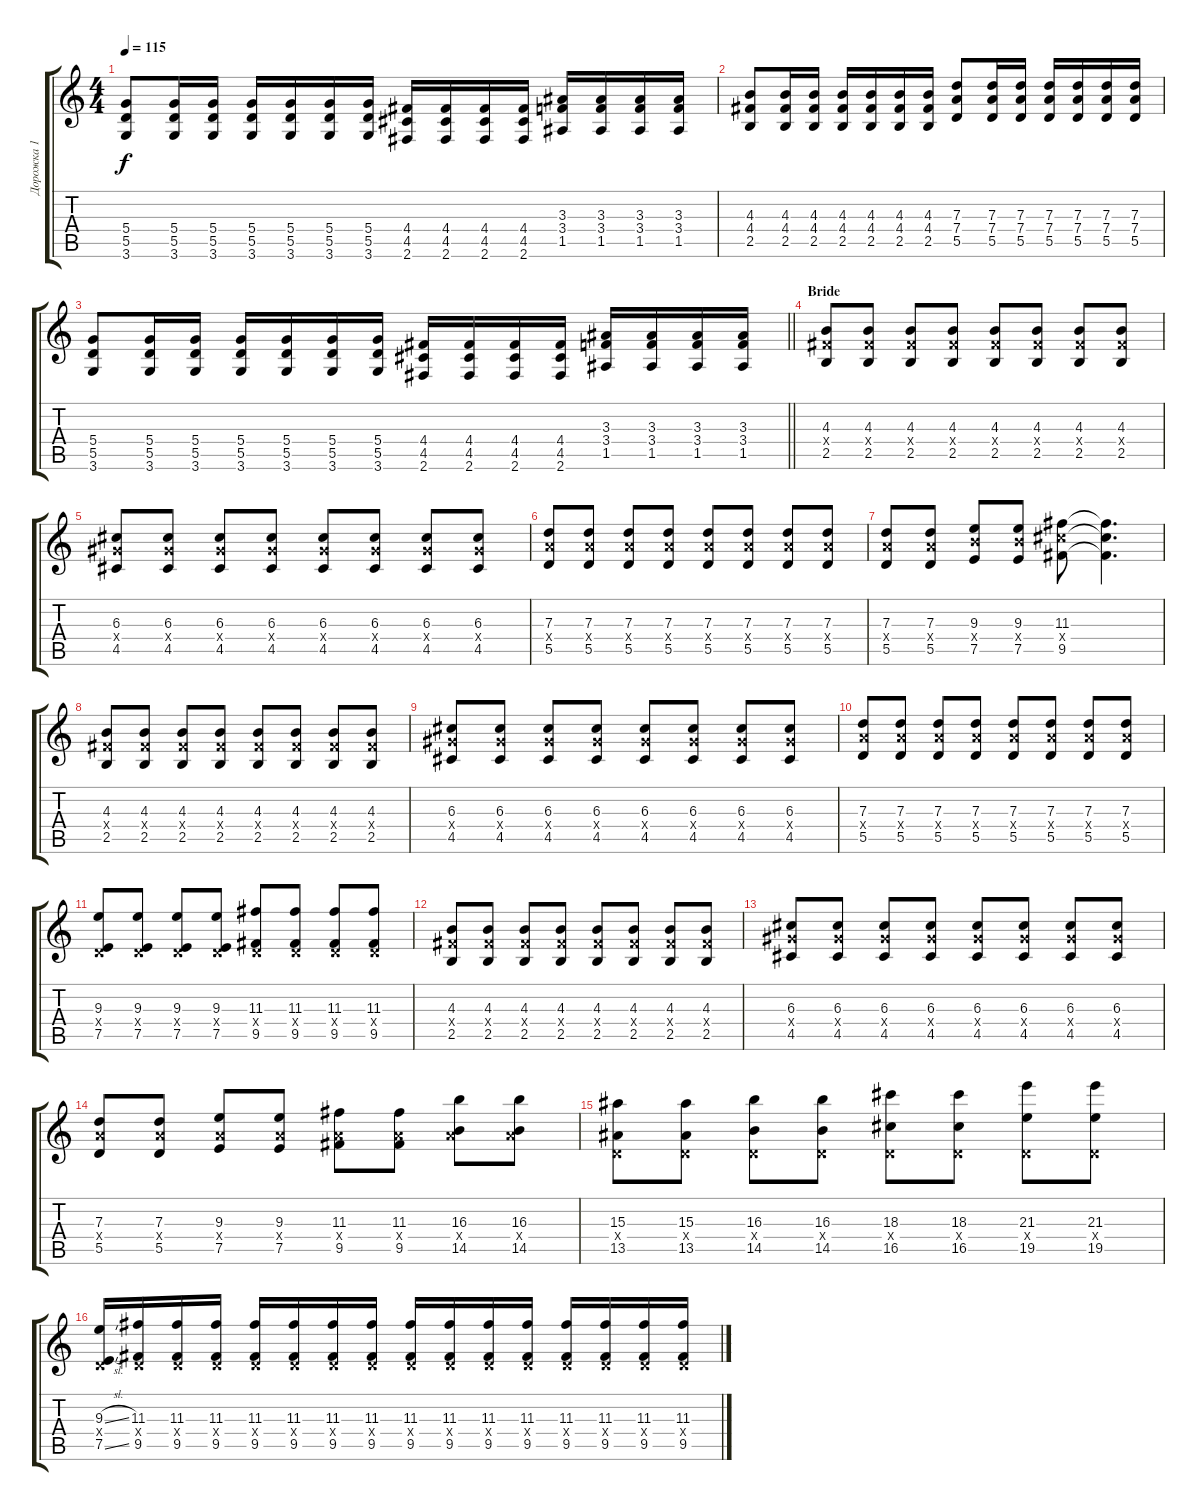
\track ("Дорожка 1" "Дорожка 1") {instrument distortionguitar}
\staff {score tabs}
\tuning (E4 B3 G3 D3 A2 E2) {hide}
\ts (4 4)
\tempo 115
\clef g2
\ks c
(5.4 5.5 3.6).8{dy f} (5.4 5.5 3.6).16 (5.4 5.5 3.6).16 (5.4 5.5 3.6).16 (5.4 5.5 3.6).16 (5.4 5.5 3.6).16 (5.4 5.5 3.6).16 (4.4 4.5 2.6).16 (4.4 4.5 2.6).16 (4.4 4.5 2.6).16 (4.4 4.5 2.6).16 (3.3 3.4 1.5).16 (3.3 3.4 1.5).16 (3.3 3.4 1.5).16 (3.3 3.4 1.5).16 |
(4.3 4.4 2.5).8{balance 8} (4.3 4.4 2.5).16 (4.3 4.4 2.5).16 (4.3 4.4 2.5).16 (4.3 4.4 2.5).16 (4.3 4.4 2.5).16 (4.3 4.4 2.5).16 (7.3 7.4 5.5).8 (7.3 7.4 5.5).16 (7.3 7.4 5.5).16 (7.3 7.4 5.5).16 (7.3 7.4 5.5).16 (7.3 7.4 5.5).16 (7.3 7.4 5.5).16 |
\barLineRight lightlight
(5.4 5.5 3.6).8 (5.4 5.5 3.6).16 (5.4 5.5 3.6).16 (5.4 5.5 3.6).16 (5.4 5.5 3.6).16 (5.4 5.5 3.6).16 (5.4 5.5 3.6).16 (4.4 4.5 2.6).16 (4.4 4.5 2.6).16 (4.4 4.5 2.6).16 (4.4 4.5 2.6).16 (3.3 3.4 1.5).16 (3.3 3.4 1.5).16 (3.3 3.4 1.5).16 (3.3 3.4 1.5).16 |
\section ("" "Bride")
(4.3 4.4{x} 2.5).8 (4.3 4.4{x} 2.5).8 (4.3 4.4{x} 2.5).8 (4.3 4.4{x} 2.5).8 (4.3 4.4{x} 2.5).8 (4.3 4.4{x} 2.5).8 (4.3 4.4{x} 2.5).8 (4.3 4.4{x} 2.5).8 |
(6.3 6.4{x} 4.5).8 (6.3 6.4{x} 4.5).8 (6.3 6.4{x} 4.5).8 (6.3 6.4{x} 4.5).8 (6.3 6.4{x} 4.5).8 (6.3 6.4{x} 4.5).8 (6.3 6.4{x} 4.5).8 (6.3 6.4{x} 4.5).8 |
(7.3 7.4{x} 5.5).8 (7.3 7.4{x} 5.5).8 (7.3 7.4{x} 5.5).8 (7.3 7.4{x} 5.5).8 (7.3 7.4{x} 5.5).8 (7.3 7.4{x} 5.5).8 (7.3 7.4{x} 5.5).8 (7.3 7.4{x} 5.5).8 |
(7.3 7.4{x} 5.5).8 (7.3 7.4{x} 5.5).8 (9.3 9.4{x} 7.5).8 (9.3 9.4{x} 7.5).8 (11.3 11.4{x} 9.5).8 (11.3{t} 11.4{t} 9.5{t}).4{d} |
(4.3 4.4{x} 2.5).8 (4.3 4.4{x} 2.5).8 (4.3 4.4{x} 2.5).8 (4.3 4.4{x} 2.5).8 (4.3 4.4{x} 2.5).8 (4.3 4.4{x} 2.5).8 (4.3 4.4{x} 2.5).8 (4.3 4.4{x} 2.5).8 |
(6.3 6.4{x} 4.5).8 (6.3 6.4{x} 4.5).8 (6.3 6.4{x} 4.5).8 (6.3 6.4{x} 4.5).8 (6.3 6.4{x} 4.5).8 (6.3 6.4{x} 4.5).8 (6.3 6.4{x} 4.5).8 (6.3 6.4{x} 4.5).8 |
(7.3 7.4{x} 5.5).8 (7.3 7.4{x} 5.5).8 (7.3 7.4{x} 5.5).8 (7.3 7.4{x} 5.5).8 (7.3 7.4{x} 5.5).8 (7.3 7.4{x} 5.5).8 (7.3 7.4{x} 5.5).8 (7.3 7.4{x} 5.5).8 |
(9.3 0.4{x} 7.5).8 (9.3 0.4{x} 7.5).8 (9.3 0.4{x} 7.5).8 (9.3 0.4{x} 7.5).8 (11.3 0.4{x} 9.5).8 (11.3 0.4{x} 9.5).8 (11.3 0.4{x} 9.5).8 (11.3 0.4{x} 9.5).8 |
(4.3 4.4{x} 2.5).8 (4.3 4.4{x} 2.5).8 (4.3 4.4{x} 2.5).8 (4.3 4.4{x} 2.5).8 (4.3 4.4{x} 2.5).8 (4.3 4.4{x} 2.5).8 (4.3 4.4{x} 2.5).8 (4.3 4.4{x} 2.5).8 |
(6.3 6.4{x} 4.5).8 (6.3 6.4{x} 4.5).8 (6.3 6.4{x} 4.5).8 (6.3 6.4{x} 4.5).8 (6.3 6.4{x} 4.5).8 (6.3 6.4{x} 4.5).8 (6.3 6.4{x} 4.5).8 (6.3 6.4{x} 4.5).8 |
(7.3 7.4{x} 5.5).8 (7.3 7.4{x} 5.5).8 (9.3 7.4{x} 7.5).8 (9.3 7.4{x} 7.5).8 (11.3 7.4{x} 9.5).8 (11.3 7.4{x} 9.5).8 (16.3 7.4{x} 14.5).8 (16.3 7.4{x} 14.5).8 |
(15.3 0.4{x} 13.5).8 (15.3 0.4{x} 13.5).8 (16.3 0.4{x} 14.5).8 (16.3 0.4{x} 14.5).8 (18.3 0.4{x} 16.5).8 (18.3 0.4{x} 16.5).8 (21.3 0.4{x} 19.5).8 (21.3 0.4{x} 19.5).8 |
(9.3{sl} 0.4{x} 7.5{sl}).16 (11.3 0.4{x} 9.5).16 (11.3 0.4{x} 9.5).16 (11.3 0.4{x} 9.5).16 (11.3 0.4{x} 9.5).16 (11.3 0.4{x} 9.5).16 (11.3 0.4{x} 9.5).16 (11.3 0.4{x} 9.5).16 (11.3 0.4{x} 9.5).16 (11.3 0.4{x} 9.5).16 (11.3 0.4{x} 9.5).16 (11.3 0.4{x} 9.5).16 (11.3 0.4{x} 9.5).16 (11.3 0.4{x} 9.5).16 (11.3 0.4{x} 9.5).16 (11.3 0.4{x} 9.5).16
